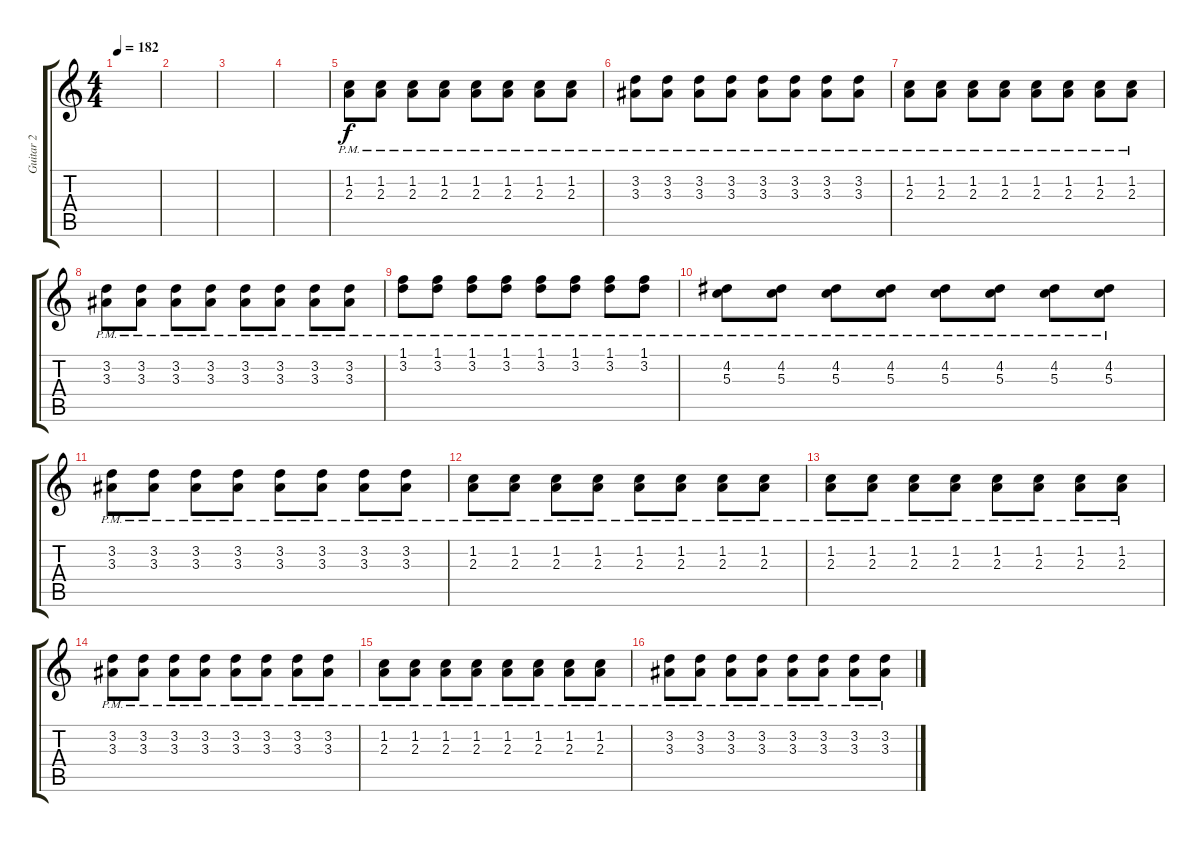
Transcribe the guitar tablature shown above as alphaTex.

\track ("Guitar 2" "Guitar 2") {instrument distortionguitar}
\staff {score tabs}
\tuning (E4 B3 G3 D3 A2 D2) {hide}
\ts (4 4)
\tempo 182
\clef g2
\ks c
|
|
|
|
(1.2{pm} 2.3{pm}).8 (1.2{pm} 2.3{pm}).8 (1.2{pm} 2.3{pm}).8 (1.2{pm} 2.3{pm}).8 (1.2{pm} 2.3{pm}).8 (1.2{pm} 2.3{pm}).8 (1.2{pm} 2.3{pm}).8 (1.2{pm} 2.3{pm}).8 |
(3.2{pm} 3.3{pm}).8 (3.2{pm} 3.3{pm}).8 (3.2{pm} 3.3{pm}).8 (3.2{pm} 3.3{pm}).8 (3.2{pm} 3.3{pm}).8 (3.2{pm} 3.3{pm}).8 (3.2{pm} 3.3{pm}).8 (3.2{pm} 3.3{pm}).8 |
(1.2{pm} 2.3{pm}).8 (1.2{pm} 2.3{pm}).8 (1.2{pm} 2.3{pm}).8 (1.2{pm} 2.3{pm}).8 (1.2{pm} 2.3{pm}).8 (1.2{pm} 2.3{pm}).8 (1.2{pm} 2.3{pm}).8 (1.2{pm} 2.3{pm}).8 |
(3.2{pm} 3.3{pm}).8 (3.2{pm} 3.3{pm}).8 (3.2{pm} 3.3{pm}).8 (3.2{pm} 3.3{pm}).8 (3.2{pm} 3.3{pm}).8 (3.2{pm} 3.3{pm}).8 (3.2{pm} 3.3{pm}).8 (3.2{pm} 3.3{pm}).8 |
(1.1{pm} 3.2{pm}).8 (1.1{pm} 3.2{pm}).8 (1.1{pm} 3.2{pm}).8 (1.1{pm} 3.2{pm}).8 (1.1{pm} 3.2{pm}).8 (1.1{pm} 3.2{pm}).8 (1.1{pm} 3.2{pm}).8 (1.1{pm} 3.2{pm}).8 |
(4.2{pm} 5.3{pm}).8 (4.2{pm} 5.3{pm}).8 (4.2{pm} 5.3{pm}).8 (4.2{pm} 5.3{pm}).8 (4.2{pm} 5.3{pm}).8 (4.2{pm} 5.3{pm}).8 (4.2{pm} 5.3{pm}).8 (4.2{pm} 5.3{pm}).8 |
(3.2{pm} 3.3{pm}).8 (3.2{pm} 3.3{pm}).8 (3.2{pm} 3.3{pm}).8 (3.2{pm} 3.3{pm}).8 (3.2{pm} 3.3{pm}).8 (3.2{pm} 3.3{pm}).8 (3.2{pm} 3.3{pm}).8 (3.2{pm} 3.3{pm}).8 |
(1.2{pm} 2.3{pm}).8 (1.2{pm} 2.3{pm}).8 (1.2{pm} 2.3{pm}).8 (1.2{pm} 2.3{pm}).8 (1.2{pm} 2.3{pm}).8 (1.2{pm} 2.3{pm}).8 (1.2{pm} 2.3{pm}).8 (1.2{pm} 2.3{pm}).8 |
(1.2{pm} 2.3{pm}).8 (1.2{pm} 2.3{pm}).8 (1.2{pm} 2.3{pm}).8 (1.2{pm} 2.3{pm}).8 (1.2{pm} 2.3{pm}).8 (1.2{pm} 2.3{pm}).8 (1.2{pm} 2.3{pm}).8 (1.2{pm} 2.3{pm}).8 |
(3.2{pm} 3.3{pm}).8 (3.2{pm} 3.3{pm}).8 (3.2{pm} 3.3{pm}).8 (3.2{pm} 3.3{pm}).8 (3.2{pm} 3.3{pm}).8 (3.2{pm} 3.3{pm}).8 (3.2{pm} 3.3{pm}).8 (3.2{pm} 3.3{pm}).8 |
(1.2{pm} 2.3{pm}).8 (1.2{pm} 2.3{pm}).8 (1.2{pm} 2.3{pm}).8 (1.2{pm} 2.3{pm}).8 (1.2{pm} 2.3{pm}).8 (1.2{pm} 2.3{pm}).8 (1.2{pm} 2.3{pm}).8 (1.2{pm} 2.3{pm}).8 |
(3.2{pm} 3.3{pm}).8 (3.2{pm} 3.3{pm}).8 (3.2{pm} 3.3{pm}).8 (3.2{pm} 3.3{pm}).8 (3.2{pm} 3.3{pm}).8 (3.2{pm} 3.3{pm}).8 (3.2{pm} 3.3{pm}).8 (3.2{pm} 3.3{pm}).8
